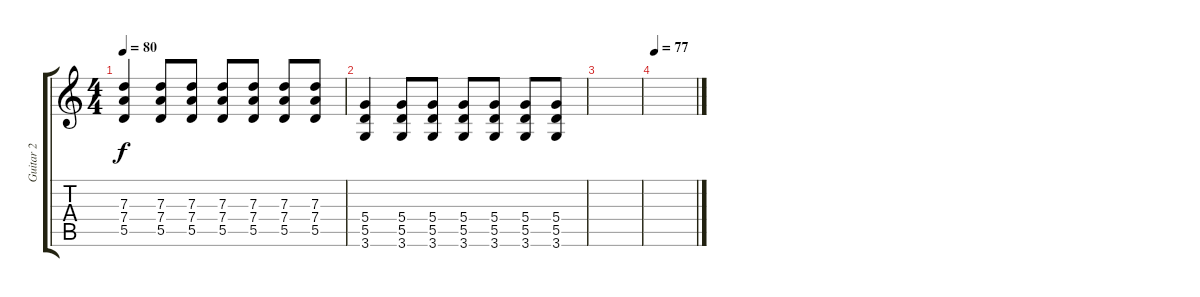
\track ("Guitar 2" "Guitar 2") {instrument overdrivenguitar}
\staff {score tabs}
\tuning (E4 B3 G3 D3 A2 E2) {hide}
\ts (4 4)
\tempo 80
\clef g2
\ks c
(7.3 7.4 5.5).4{dy f} (7.3 7.4 5.5).8 (7.3 7.4 5.5).8 (7.3 7.4 5.5).8 (7.3 7.4 5.5).8 (7.3 7.4 5.5).8 (7.3 7.4 5.5).8 |
(5.4 5.5 3.6).4 (5.4 5.5 3.6).8 (5.4 5.5 3.6).8 (5.4 5.5 3.6).8 (5.4 5.5 3.6).8 (5.4 5.5 3.6).8 (5.4 5.5 3.6).8 |
|
\tempo 77
